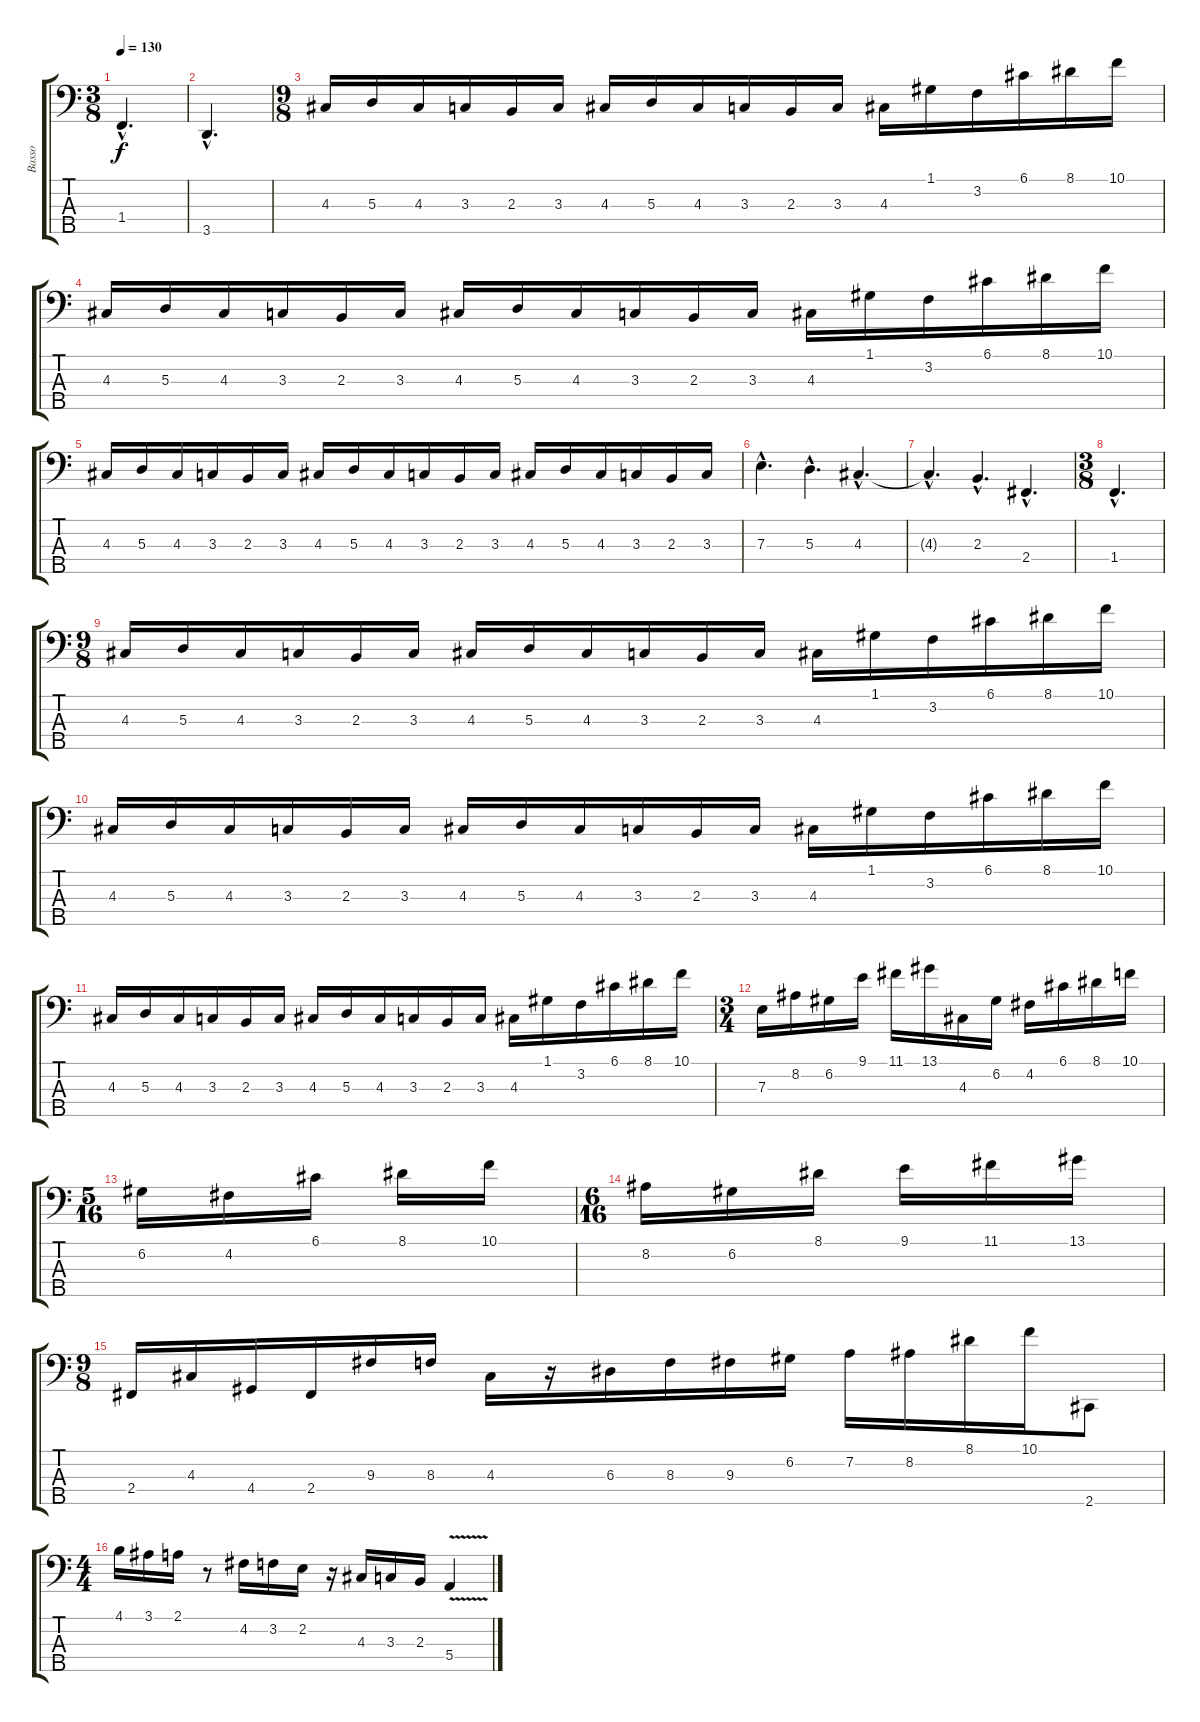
\track ("Basso" "Basso") {instrument electricbassfinger}
\staff {score tabs}
\tuning (G2 D2 A1 E1 B0) {hide}
\ts (3 8)
\tempo 130
\clef f4
\ks c
1.4{hac}.4{d dy f} |
3.5{hac}.4{d} |
\ts (9 8)
4.3.16 5.3.16 4.3.16 3.3.16 2.3.16 3.3.16 4.3.16 5.3.16 4.3.16 3.3.16 2.3.16 3.3.16 4.3.16 1.1.16 3.2.16 6.1.16 8.1.16 10.1.16 |
4.3.16 5.3.16 4.3.16 3.3.16 2.3.16 3.3.16 4.3.16 5.3.16 4.3.16 3.3.16 2.3.16 3.3.16 4.3.16 1.1.16 3.2.16 6.1.16 8.1.16 10.1.16 |
4.3.16 5.3.16 4.3.16 3.3.16 2.3.16 3.3.16 4.3.16 5.3.16 4.3.16 3.3.16 2.3.16 3.3.16 4.3.16 5.3.16 4.3.16 3.3.16 2.3.16 3.3.16 |
7.3{hac}.4{d} 5.3{hac}.4{d} 4.3{hac}.4{d} |
4.3{hac t}.4{d} 2.3{hac}.4{d} 2.4{hac}.4{d} |
\ts (3 8)
1.4{hac}.4{d} |
\ts (9 8)
4.3.16 5.3.16 4.3.16 3.3.16 2.3.16 3.3.16 4.3.16 5.3.16 4.3.16 3.3.16 2.3.16 3.3.16 4.3.16 1.1.16 3.2.16 6.1.16 8.1.16 10.1.16 |
4.3.16 5.3.16 4.3.16 3.3.16 2.3.16 3.3.16 4.3.16 5.3.16 4.3.16 3.3.16 2.3.16 3.3.16 4.3.16 1.1.16 3.2.16 6.1.16 8.1.16 10.1.16 |
4.3.16 5.3.16 4.3.16 3.3.16 2.3.16 3.3.16 4.3.16 5.3.16 4.3.16 3.3.16 2.3.16 3.3.16 4.3.16 1.1.16 3.2.16 6.1.16 8.1.16 10.1.16 |
\ts (3 4)
7.3.16 8.2.16 6.2.16 9.1.16 11.1.16 13.1.16 4.3.16 6.2.16 4.2.16 6.1.16 8.1.16 10.1.16 |
\ts (5 16)
6.2.16 4.2.16 6.1.16 8.1.16 10.1.16 |
\ts (6 16)
8.2.16 6.2.16 8.1.16 9.1.16 11.1.16 13.1.16 |
\ts (9 8)
2.4.16 4.3.16 4.4.16 2.4.16 9.3.16 8.3.16 4.3.16 r.16 6.3.16 8.3.16 9.3.16 6.2.16 7.2.16 8.2.16 8.1.16 10.1.16 2.5.8 |
\ts (4 4)
4.1.16 3.1.16 2.1.16 r.8 4.2.16 3.2.16 2.2.16 r.16 4.3.16 3.3.16 2.3.16 5.4{v}.4
